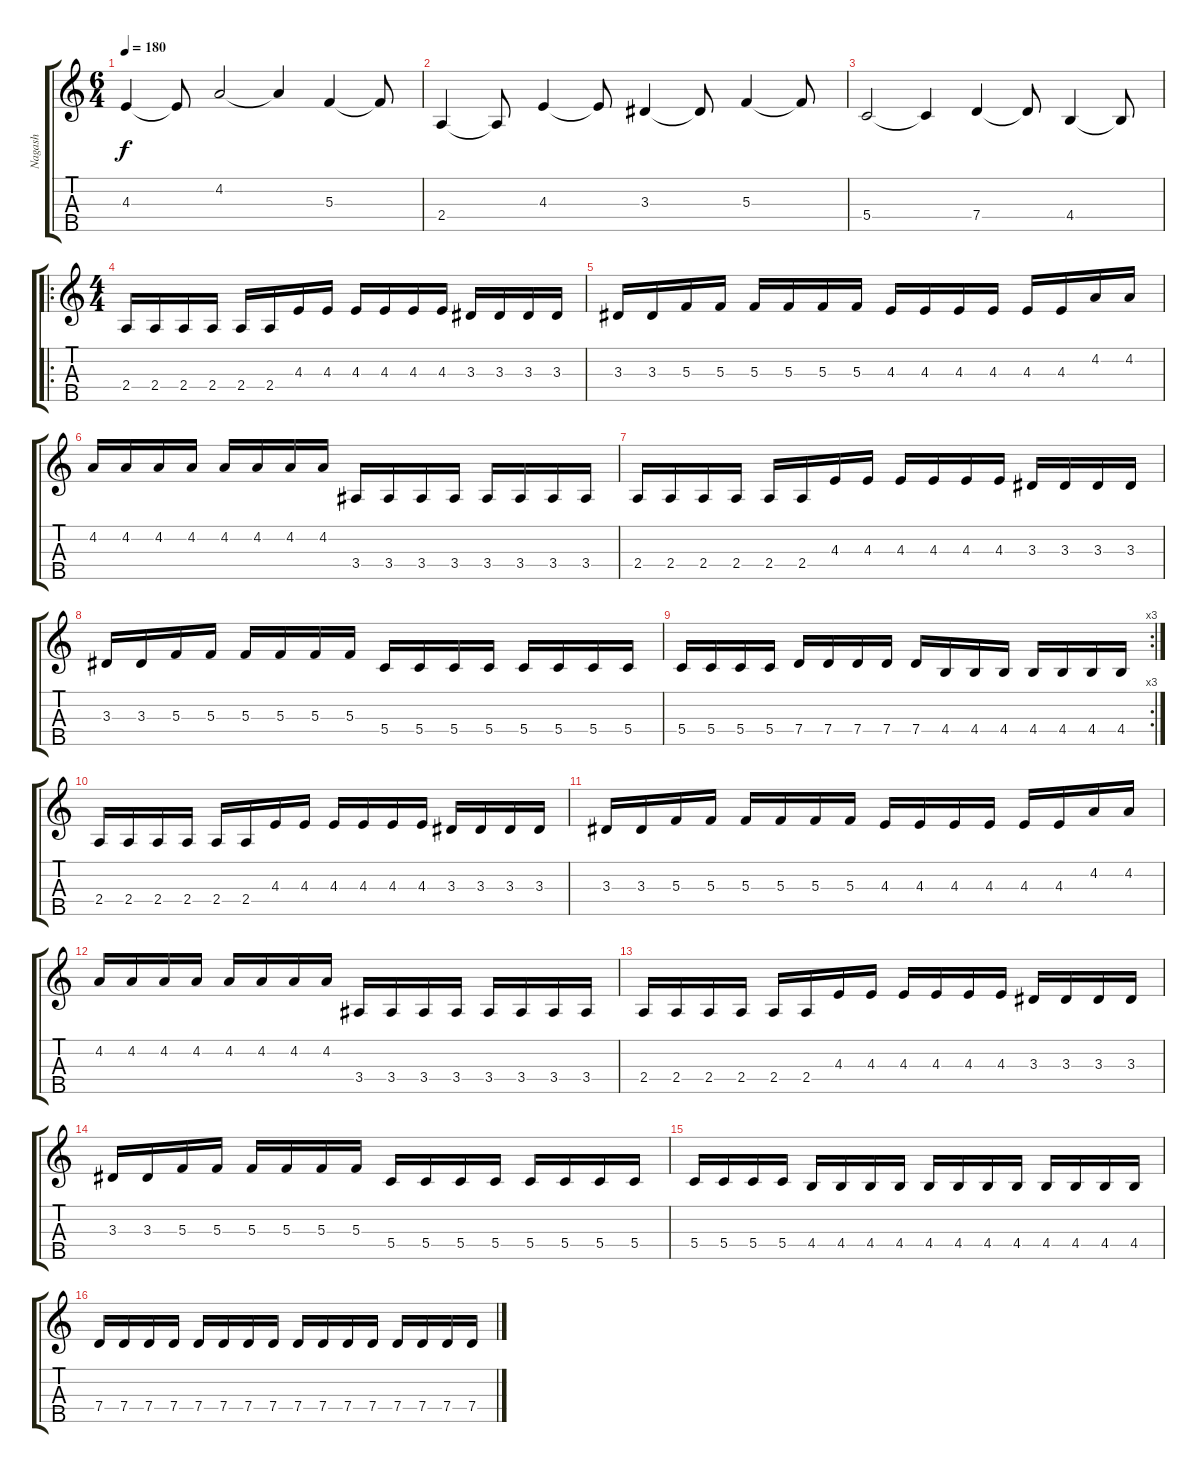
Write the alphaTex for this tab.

\track ("Nagash" "Nagash") {instrument electricbasspick}
\staff {score tabs}
\tuning (A3 F3 C3 G2 D4) {hide}
\ts (6 4)
\tempo 180
\clef g2
\ks c
4.3.4{dy f} 4.3{t}.8 4.2.2 4.2{t}.4 5.3.4 5.3{t}.8 |
2.4.4 2.4{t}.8 4.3.4 4.3{t}.8 3.3.4 3.3{t}.8 5.3.4 5.3{t}.8 |
5.4.2 5.4{t}.4 7.4.4 7.4{t}.8 4.4.4 4.4{t}.8 |
\ro
\ts (4 4)
2.4.16 2.4.16 2.4.16 2.4.16 2.4.16 2.4.16 4.3.16 4.3.16 4.3.16 4.3.16 4.3.16 4.3.16 3.3.16 3.3.16 3.3.16 3.3.16 |
3.3.16 3.3.16 5.3.16 5.3.16 5.3.16 5.3.16 5.3.16 5.3.16 4.3.16 4.3.16 4.3.16 4.3.16 4.3.16 4.3.16 4.2.16 4.2.16 |
4.2.16 4.2.16 4.2.16 4.2.16 4.2.16 4.2.16 4.2.16 4.2.16 3.4.16 3.4.16 3.4.16 3.4.16 3.4.16 3.4.16 3.4.16 3.4.16 |
2.4.16 2.4.16 2.4.16 2.4.16 2.4.16 2.4.16 4.3.16 4.3.16 4.3.16 4.3.16 4.3.16 4.3.16 3.3.16 3.3.16 3.3.16 3.3.16 |
3.3.16 3.3.16 5.3.16 5.3.16 5.3.16 5.3.16 5.3.16 5.3.16 5.4.16 5.4.16 5.4.16 5.4.16 5.4.16 5.4.16 5.4.16 5.4.16 |
\rc 3
5.4.16 5.4.16 5.4.16 5.4.16 7.4.16 7.4.16 7.4.16 7.4.16 7.4.16 4.4.16 4.4.16 4.4.16 4.4.16 4.4.16 4.4.16 4.4.16 |
2.4.16 2.4.16 2.4.16 2.4.16 2.4.16 2.4.16 4.3.16 4.3.16 4.3.16 4.3.16 4.3.16 4.3.16 3.3.16 3.3.16 3.3.16 3.3.16 |
3.3.16 3.3.16 5.3.16 5.3.16 5.3.16 5.3.16 5.3.16 5.3.16 4.3.16 4.3.16 4.3.16 4.3.16 4.3.16 4.3.16 4.2.16 4.2.16 |
4.2.16 4.2.16 4.2.16 4.2.16 4.2.16 4.2.16 4.2.16 4.2.16 3.4.16 3.4.16 3.4.16 3.4.16 3.4.16 3.4.16 3.4.16 3.4.16 |
2.4.16 2.4.16 2.4.16 2.4.16 2.4.16 2.4.16 4.3.16 4.3.16 4.3.16 4.3.16 4.3.16 4.3.16 3.3.16 3.3.16 3.3.16 3.3.16 |
3.3.16 3.3.16 5.3.16 5.3.16 5.3.16 5.3.16 5.3.16 5.3.16 5.4.16 5.4.16 5.4.16 5.4.16 5.4.16 5.4.16 5.4.16 5.4.16 |
5.4.16 5.4.16 5.4.16 5.4.16 4.4.16 4.4.16 4.4.16 4.4.16 4.4.16 4.4.16 4.4.16 4.4.16 4.4.16 4.4.16 4.4.16 4.4.16 |
7.4.16 7.4.16 7.4.16 7.4.16 7.4.16 7.4.16 7.4.16 7.4.16 7.4.16 7.4.16 7.4.16 7.4.16 7.4.16 7.4.16 7.4.16 7.4.16
